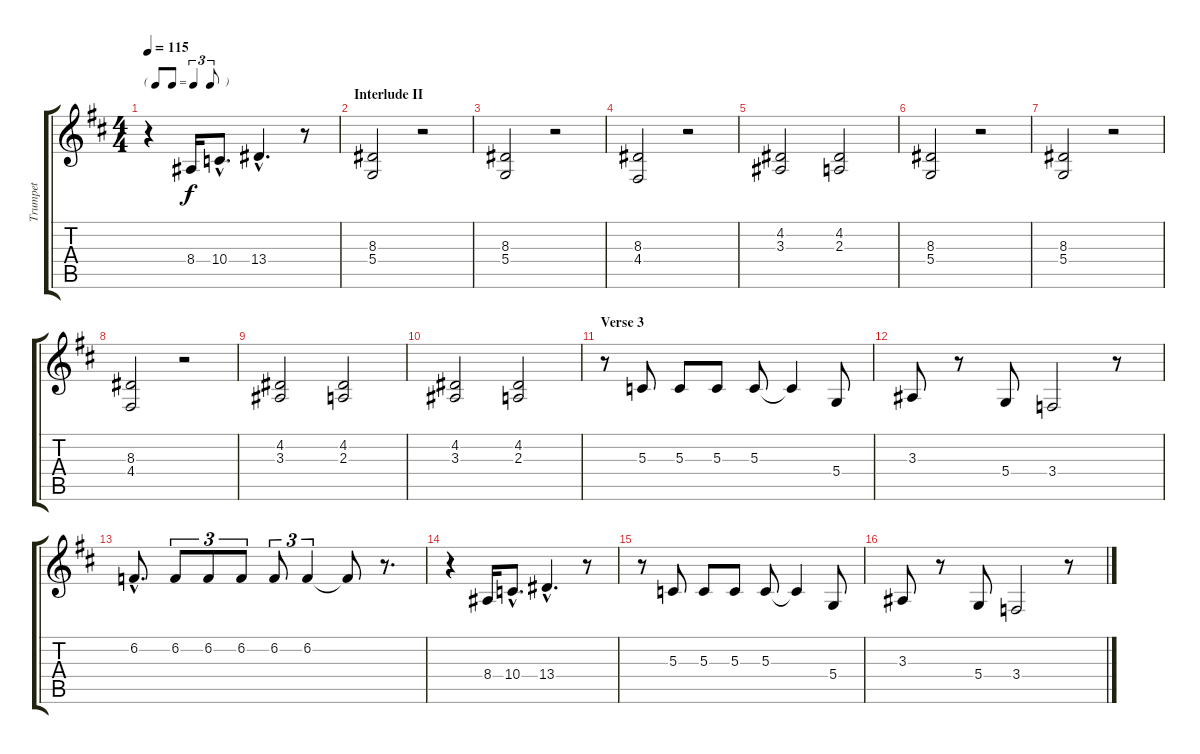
\track ("Trumpet" "Trumpet") {instrument trumpet}
\staff {score tabs}
\tuning (E4 B3 G3 D3 A2 E2) {hide}
\ts (4 4)
\tf triplet8th
\tempo 115
\clef g2
\ks d
r.4{dy f} 8.4.16 10.4{hac}.8{d} 13.4{hac}.4{d} r.8 |
\section ("" "Interlude II")
(8.3 5.4).2 r.2 |
(8.3 5.4).2 r.2 |
(8.3 4.4).2 r.2 |
(4.2 3.3).2 (4.2 2.3).2 |
(8.3 5.4).2 r.2 |
(8.3 5.4).2 r.2 |
(8.3 4.4).2 r.2 |
(4.2 3.3).2 (4.2 2.3).2 |
(4.2 3.3).2 (4.2 2.3).2 |
\section ("" "Verse 3")
r.8{volume 13} 5.3.8 5.3.8 5.3.8 5.3.8 5.3{t}.4 5.4.8 |
3.3.8 r.8 5.4.8 3.4.2 r.8 |
6.2{hac}.8{d} 6.2.8{tu (3 2)} 6.2.8{tu (3 2)} 6.2.8{tu (3 2)} 6.2.8{tu (3 2)} 6.2.4{tu (3 2)} 6.2{t}.8 r.8{d} |
r.4 8.4.16 10.4{hac}.8{d} 13.4{hac}.4{d} r.8 |
r.8 5.3.8 5.3.8 5.3.8 5.3.8 5.3{t}.4 5.4.8 |
3.3.8 r.8 5.4.8 3.4.2 r.8
